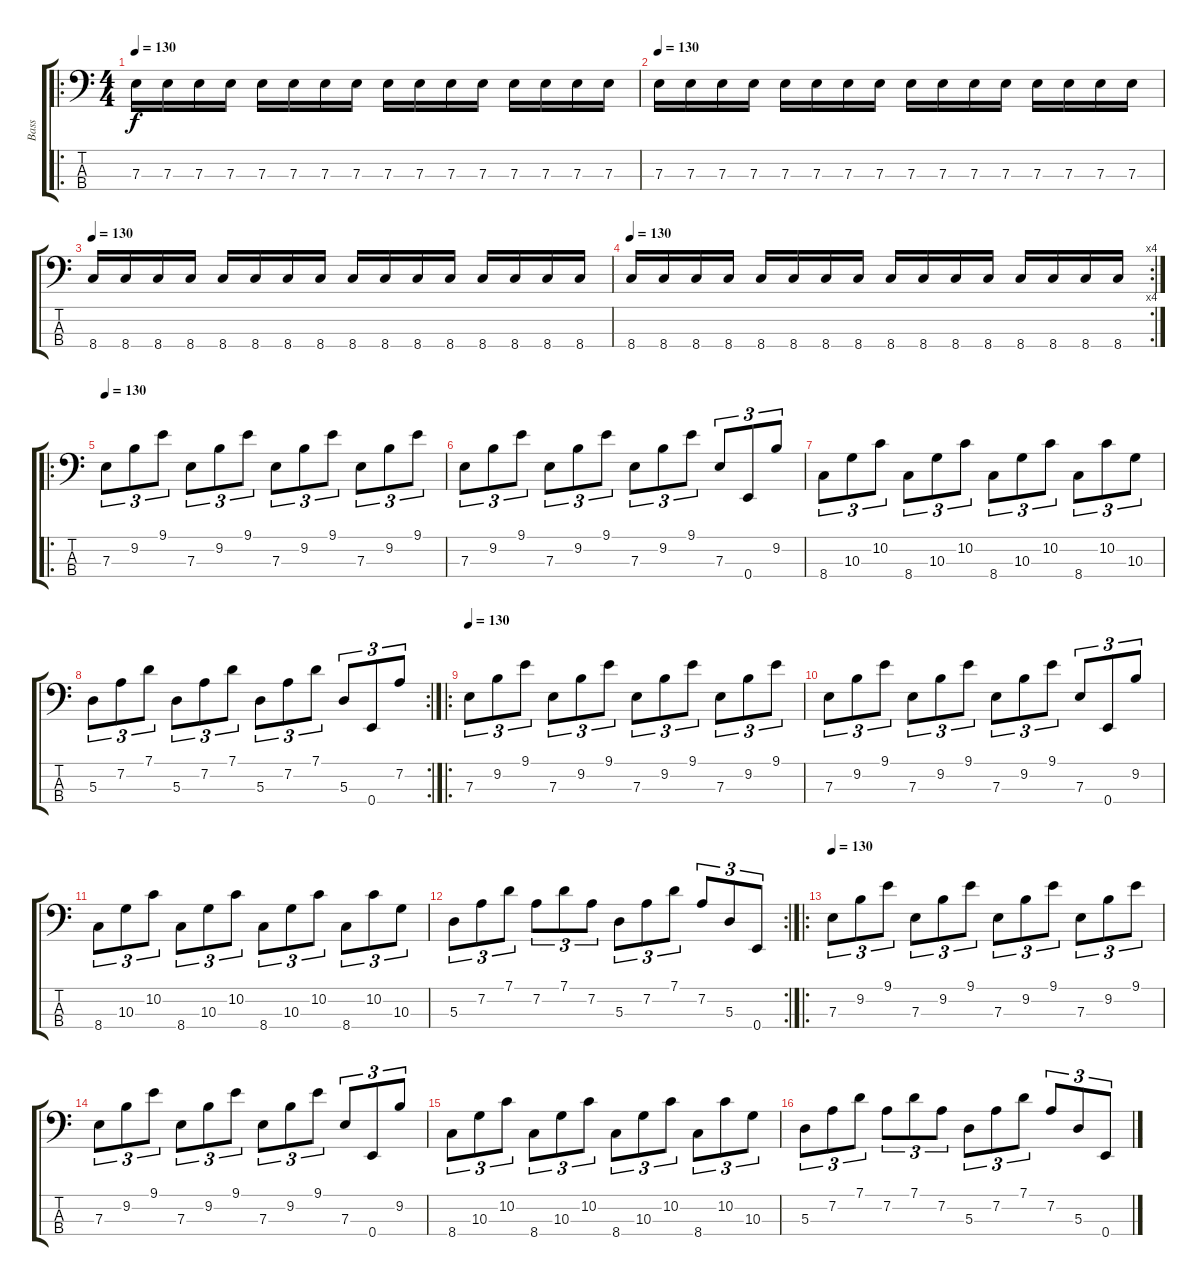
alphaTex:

\track ("Bass" "Bass") {instrument electricbassfinger}
\staff {score tabs}
\tuning (G2 D2 A1 E1) {hide}
\ro
\ts (4 4)
\tempo 130
\clef f4
\ks c
7.3.16{dy f} 7.3.16 7.3.16 7.3.16 7.3.16 7.3.16 7.3.16 7.3.16 7.3.16 7.3.16 7.3.16 7.3.16 7.3.16 7.3.16 7.3.16 7.3.16 |
\tempo 130
7.3.16 7.3.16 7.3.16 7.3.16 7.3.16 7.3.16 7.3.16 7.3.16 7.3.16 7.3.16 7.3.16 7.3.16 7.3.16 7.3.16 7.3.16 7.3.16 |
\tempo 130
8.4.16 8.4.16 8.4.16 8.4.16 8.4.16 8.4.16 8.4.16 8.4.16 8.4.16 8.4.16 8.4.16 8.4.16 8.4.16 8.4.16 8.4.16 8.4.16 |
\rc 4
\tempo 130
8.4.16 8.4.16 8.4.16 8.4.16 8.4.16 8.4.16 8.4.16 8.4.16 8.4.16 8.4.16 8.4.16 8.4.16 8.4.16 8.4.16 8.4.16 8.4.16 |
\ro
\tempo 130
7.3.8{tu (3 2)} 9.2.8{tu (3 2)} 9.1.8{tu (3 2)} 7.3.8{tu (3 2)} 9.2.8{tu (3 2)} 9.1.8{tu (3 2)} 7.3.8{tu (3 2)} 9.2.8{tu (3 2)} 9.1.8{tu (3 2)} 7.3.8{tu (3 2)} 9.2.8{tu (3 2)} 9.1.8{tu (3 2)} |
7.3.8{tu (3 2)} 9.2.8{tu (3 2)} 9.1.8{tu (3 2)} 7.3.8{tu (3 2)} 9.2.8{tu (3 2)} 9.1.8{tu (3 2)} 7.3.8{tu (3 2)} 9.2.8{tu (3 2)} 9.1.8{tu (3 2)} 7.3.8{tu (3 2)} 0.4.8{tu (3 2)} 9.2.8{tu (3 2)} |
8.4.8{tu (3 2)} 10.3.8{tu (3 2)} 10.2.8{tu (3 2)} 8.4.8{tu (3 2)} 10.3.8{tu (3 2)} 10.2.8{tu (3 2)} 8.4.8{tu (3 2)} 10.3.8{tu (3 2)} 10.2.8{tu (3 2)} 8.4.8{tu (3 2)} 10.2.8{tu (3 2)} 10.3.8{tu (3 2)} |
\rc 2
5.3.8{tu (3 2)} 7.2.8{tu (3 2)} 7.1.8{tu (3 2)} 5.3.8{tu (3 2)} 7.2.8{tu (3 2)} 7.1.8{tu (3 2)} 5.3.8{tu (3 2)} 7.2.8{tu (3 2)} 7.1.8{tu (3 2)} 5.3.8{tu (3 2)} 0.4.8{tu (3 2)} 7.2.8{tu (3 2)} |
\ro
\tempo 130
7.3.8{tu (3 2)} 9.2.8{tu (3 2)} 9.1.8{tu (3 2)} 7.3.8{tu (3 2)} 9.2.8{tu (3 2)} 9.1.8{tu (3 2)} 7.3.8{tu (3 2)} 9.2.8{tu (3 2)} 9.1.8{tu (3 2)} 7.3.8{tu (3 2)} 9.2.8{tu (3 2)} 9.1.8{tu (3 2)} |
7.3.8{tu (3 2)} 9.2.8{tu (3 2)} 9.1.8{tu (3 2)} 7.3.8{tu (3 2)} 9.2.8{tu (3 2)} 9.1.8{tu (3 2)} 7.3.8{tu (3 2)} 9.2.8{tu (3 2)} 9.1.8{tu (3 2)} 7.3.8{tu (3 2)} 0.4.8{tu (3 2)} 9.2.8{tu (3 2)} |
8.4.8{tu (3 2)} 10.3.8{tu (3 2)} 10.2.8{tu (3 2)} 8.4.8{tu (3 2)} 10.3.8{tu (3 2)} 10.2.8{tu (3 2)} 8.4.8{tu (3 2)} 10.3.8{tu (3 2)} 10.2.8{tu (3 2)} 8.4.8{tu (3 2)} 10.2.8{tu (3 2)} 10.3.8{tu (3 2)} |
\rc 2
5.3.8{tu (3 2)} 7.2.8{tu (3 2)} 7.1.8{tu (3 2)} 7.2.8{tu (3 2)} 7.1.8{tu (3 2)} 7.2.8{tu (3 2)} 5.3.8{tu (3 2)} 7.2.8{tu (3 2)} 7.1.8{tu (3 2)} 7.2.8{tu (3 2)} 5.3.8{tu (3 2)} 0.4.8{tu (3 2)} |
\ro
\tempo 130
7.3.8{tu (3 2)} 9.2.8{tu (3 2)} 9.1.8{tu (3 2)} 7.3.8{tu (3 2)} 9.2.8{tu (3 2)} 9.1.8{tu (3 2)} 7.3.8{tu (3 2)} 9.2.8{tu (3 2)} 9.1.8{tu (3 2)} 7.3.8{tu (3 2)} 9.2.8{tu (3 2)} 9.1.8{tu (3 2)} |
7.3.8{tu (3 2)} 9.2.8{tu (3 2)} 9.1.8{tu (3 2)} 7.3.8{tu (3 2)} 9.2.8{tu (3 2)} 9.1.8{tu (3 2)} 7.3.8{tu (3 2)} 9.2.8{tu (3 2)} 9.1.8{tu (3 2)} 7.3.8{tu (3 2)} 0.4.8{tu (3 2)} 9.2.8{tu (3 2)} |
8.4.8{tu (3 2)} 10.3.8{tu (3 2)} 10.2.8{tu (3 2)} 8.4.8{tu (3 2)} 10.3.8{tu (3 2)} 10.2.8{tu (3 2)} 8.4.8{tu (3 2)} 10.3.8{tu (3 2)} 10.2.8{tu (3 2)} 8.4.8{tu (3 2)} 10.2.8{tu (3 2)} 10.3.8{tu (3 2)} |
5.3.8{tu (3 2)} 7.2.8{tu (3 2)} 7.1.8{tu (3 2)} 7.2.8{tu (3 2)} 7.1.8{tu (3 2)} 7.2.8{tu (3 2)} 5.3.8{tu (3 2)} 7.2.8{tu (3 2)} 7.1.8{tu (3 2)} 7.2.8{tu (3 2)} 5.3.8{tu (3 2)} 0.4.8{tu (3 2)}
